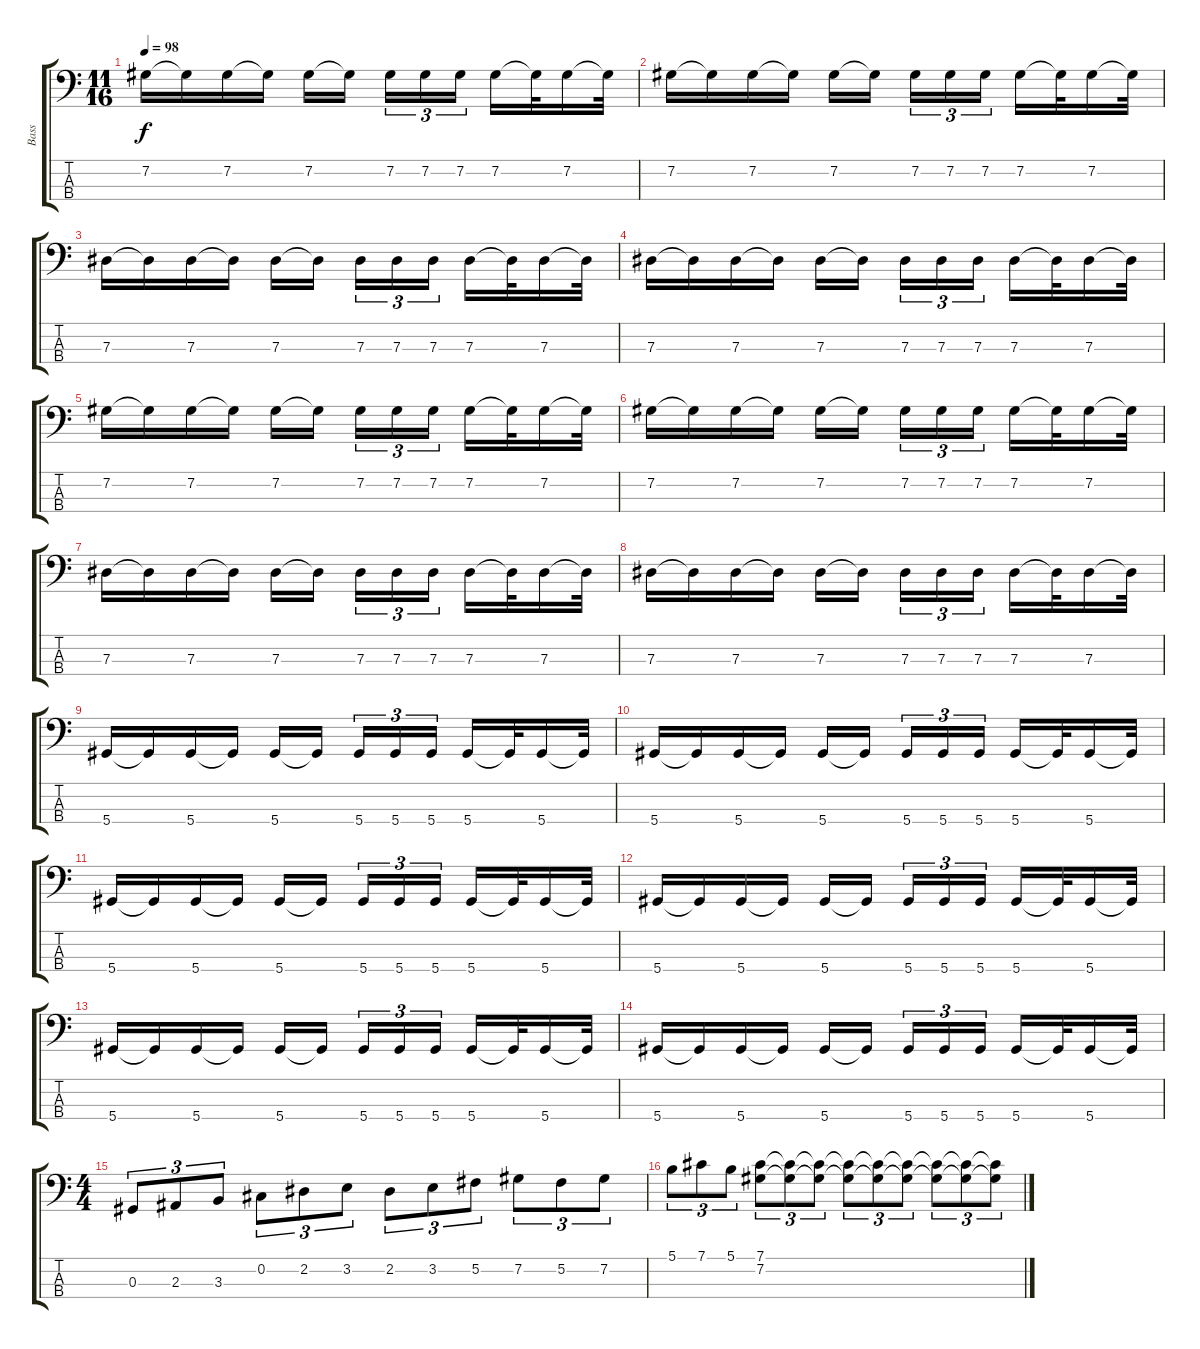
\track ("Bass" "Bass") {instrument acousticbass}
\staff {score tabs}
\tuning (Gb2 Db2 Ab1 Eb1) {hide}
\ts (11 16)
\tempo 98
\clef f4
\ks c
7.2.16{dy f} 7.2{t}.16 7.2.16 7.2{t}.16 7.2.16 7.2{t}.16 7.2.16{tu (3 2)} 7.2.16{tu (3 2)} 7.2.16{tu (3 2)} 7.2.16 7.2{t}.32 7.2.16 7.2{t}.32 |
7.2.16 7.2{t}.16 7.2.16 7.2{t}.16 7.2.16 7.2{t}.16 7.2.16{tu (3 2)} 7.2.16{tu (3 2)} 7.2.16{tu (3 2)} 7.2.16 7.2{t}.32 7.2.16 7.2{t}.32 |
7.3.16 7.3{t}.16 7.3.16 7.3{t}.16 7.3.16 7.3{t}.16 7.3.16{tu (3 2)} 7.3.16{tu (3 2)} 7.3.16{tu (3 2)} 7.3.16 7.3{t}.32 7.3.16 7.3{t}.32 |
7.3.16 7.3{t}.16 7.3.16 7.3{t}.16 7.3.16 7.3{t}.16 7.3.16{tu (3 2)} 7.3.16{tu (3 2)} 7.3.16{tu (3 2)} 7.3.16 7.3{t}.32 7.3.16 7.3{t}.32 |
7.2.16 7.2{t}.16 7.2.16 7.2{t}.16 7.2.16 7.2{t}.16 7.2.16{tu (3 2)} 7.2.16{tu (3 2)} 7.2.16{tu (3 2)} 7.2.16 7.2{t}.32 7.2.16 7.2{t}.32 |
7.2.16 7.2{t}.16 7.2.16 7.2{t}.16 7.2.16 7.2{t}.16 7.2.16{tu (3 2)} 7.2.16{tu (3 2)} 7.2.16{tu (3 2)} 7.2.16 7.2{t}.32 7.2.16 7.2{t}.32 |
7.3.16 7.3{t}.16 7.3.16 7.3{t}.16 7.3.16 7.3{t}.16 7.3.16{tu (3 2)} 7.3.16{tu (3 2)} 7.3.16{tu (3 2)} 7.3.16 7.3{t}.32 7.3.16 7.3{t}.32 |
7.3.16 7.3{t}.16 7.3.16 7.3{t}.16 7.3.16 7.3{t}.16 7.3.16{tu (3 2)} 7.3.16{tu (3 2)} 7.3.16{tu (3 2)} 7.3.16 7.3{t}.32 7.3.16 7.3{t}.32 |
5.4.16 5.4{t}.16 5.4.16 5.4{t}.16 5.4.16 5.4{t}.16 5.4.16{tu (3 2)} 5.4.16{tu (3 2)} 5.4.16{tu (3 2)} 5.4.16 5.4{t}.32 5.4.16 5.4{t}.32 |
5.4.16 5.4{t}.16 5.4.16 5.4{t}.16 5.4.16 5.4{t}.16 5.4.16{tu (3 2)} 5.4.16{tu (3 2)} 5.4.16{tu (3 2)} 5.4.16 5.4{t}.32 5.4.16 5.4{t}.32 |
5.4.16 5.4{t}.16 5.4.16 5.4{t}.16 5.4.16 5.4{t}.16 5.4.16{tu (3 2)} 5.4.16{tu (3 2)} 5.4.16{tu (3 2)} 5.4.16 5.4{t}.32 5.4.16 5.4{t}.32 |
5.4.16 5.4{t}.16 5.4.16 5.4{t}.16 5.4.16 5.4{t}.16 5.4.16{tu (3 2)} 5.4.16{tu (3 2)} 5.4.16{tu (3 2)} 5.4.16 5.4{t}.32 5.4.16 5.4{t}.32 |
5.4.16 5.4{t}.16 5.4.16 5.4{t}.16 5.4.16 5.4{t}.16 5.4.16{tu (3 2)} 5.4.16{tu (3 2)} 5.4.16{tu (3 2)} 5.4.16 5.4{t}.32 5.4.16 5.4{t}.32 |
5.4.16 5.4{t}.16 5.4.16 5.4{t}.16 5.4.16 5.4{t}.16 5.4.16{tu (3 2)} 5.4.16{tu (3 2)} 5.4.16{tu (3 2)} 5.4.16 5.4{t}.32 5.4.16 5.4{t}.32 |
\ts (4 4)
0.3.8{tu (3 2)} 2.3.8{tu (3 2)} 3.3.8{tu (3 2)} 0.2.8{tu (3 2)} 2.2.8{tu (3 2)} 3.2.8{tu (3 2)} 2.2.8{tu (3 2)} 3.2.8{tu (3 2)} 5.2.8{tu (3 2)} 7.2.8{tu (3 2)} 5.2.8{tu (3 2)} 7.2.8{tu (3 2)} |
5.1.8{tu (3 2)} 7.1.8{tu (3 2)} 5.1.8{tu (3 2)} (7.1 7.2).8{tu (3 2)} (7.1{t} 7.2{t}).8{tu (3 2)} (7.1{t} 7.2{t}).8{tu (3 2)} (7.1{t} 7.2{t}).8{tu (3 2)} (7.1{t} 7.2{t}).8{tu (3 2)} (7.1{t} 7.2{t}).8{tu (3 2)} (7.1{t} 7.2{t}).8{tu (3 2)} (7.1{t} 7.2{t}).8{tu (3 2)} (7.1{t} 7.2{t}).8{tu (3 2)}
